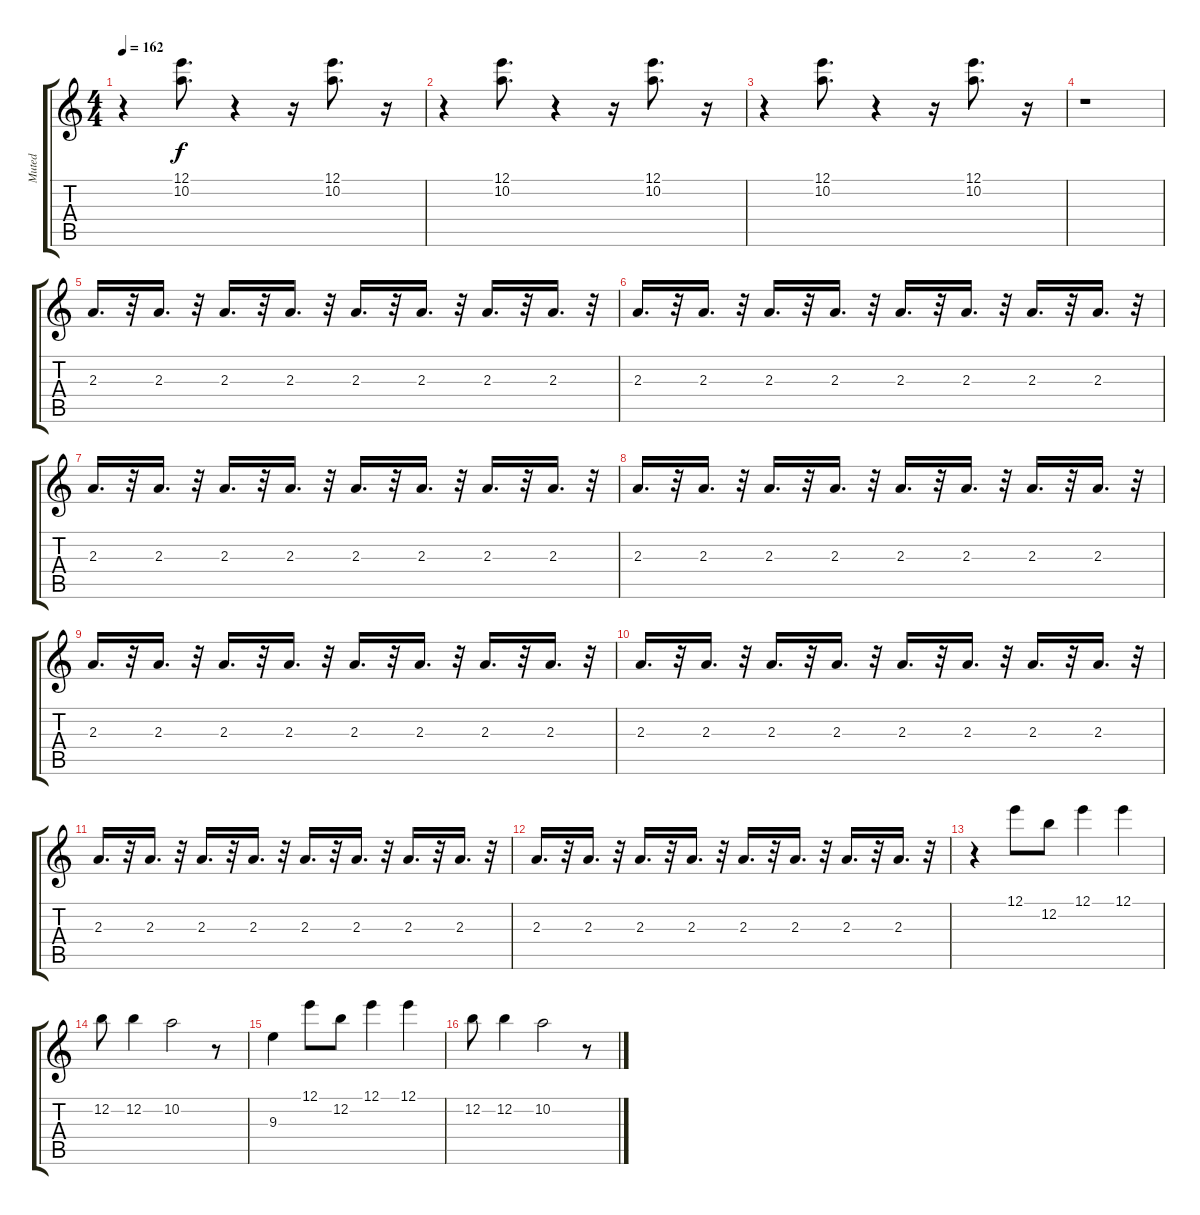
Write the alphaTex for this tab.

\track ("Muted" "Muted") {instrument overdrivenguitar}
\staff {score tabs}
\tuning (E4 B3 G3 D3 A2 E2) {hide}
\ts (4 4)
\tempo 162
\clef g2
\ks c
r.4{dy f} (12.1 10.2).8{d} r.4 r.16 (12.1 10.2).8{d} r.16 |
r.4 (12.1 10.2).8{d} r.4 r.16 (12.1 10.2).8{d} r.16 |
r.4 (12.1 10.2).8{d} r.4 r.16 (12.1 10.2).8{d} r.16 |
r.1 |
2.3.16{d} r.32 2.3.16{d} r.32 2.3.16{d} r.32 2.3.16{d} r.32 2.3.16{d} r.32 2.3.16{d} r.32 2.3.16{d} r.32 2.3.16{d} r.32 |
2.3.16{d} r.32 2.3.16{d} r.32 2.3.16{d} r.32 2.3.16{d} r.32 2.3.16{d} r.32 2.3.16{d} r.32 2.3.16{d} r.32 2.3.16{d} r.32 |
2.3.16{d} r.32 2.3.16{d} r.32 2.3.16{d} r.32 2.3.16{d} r.32 2.3.16{d} r.32 2.3.16{d} r.32 2.3.16{d} r.32 2.3.16{d} r.32 |
2.3.16{d} r.32 2.3.16{d} r.32 2.3.16{d} r.32 2.3.16{d} r.32 2.3.16{d} r.32 2.3.16{d} r.32 2.3.16{d} r.32 2.3.16{d} r.32 |
2.3.16{d} r.32 2.3.16{d} r.32 2.3.16{d} r.32 2.3.16{d} r.32 2.3.16{d} r.32 2.3.16{d} r.32 2.3.16{d} r.32 2.3.16{d} r.32 |
2.3.16{d} r.32 2.3.16{d} r.32 2.3.16{d} r.32 2.3.16{d} r.32 2.3.16{d} r.32 2.3.16{d} r.32 2.3.16{d} r.32 2.3.16{d} r.32 |
2.3.16{d} r.32 2.3.16{d} r.32 2.3.16{d} r.32 2.3.16{d} r.32 2.3.16{d} r.32 2.3.16{d} r.32 2.3.16{d} r.32 2.3.16{d} r.32 |
2.3.16{d} r.32 2.3.16{d} r.32 2.3.16{d} r.32 2.3.16{d} r.32 2.3.16{d} r.32 2.3.16{d} r.32 2.3.16{d} r.32 2.3.16{d} r.32 |
r.4 12.1.8 12.2.8 12.1.4 12.1.4 |
12.2.8 12.2.4 10.2.2 r.8 |
9.3.4 12.1.8 12.2.8 12.1.4 12.1.4 |
12.2.8 12.2.4 10.2.2 r.8
